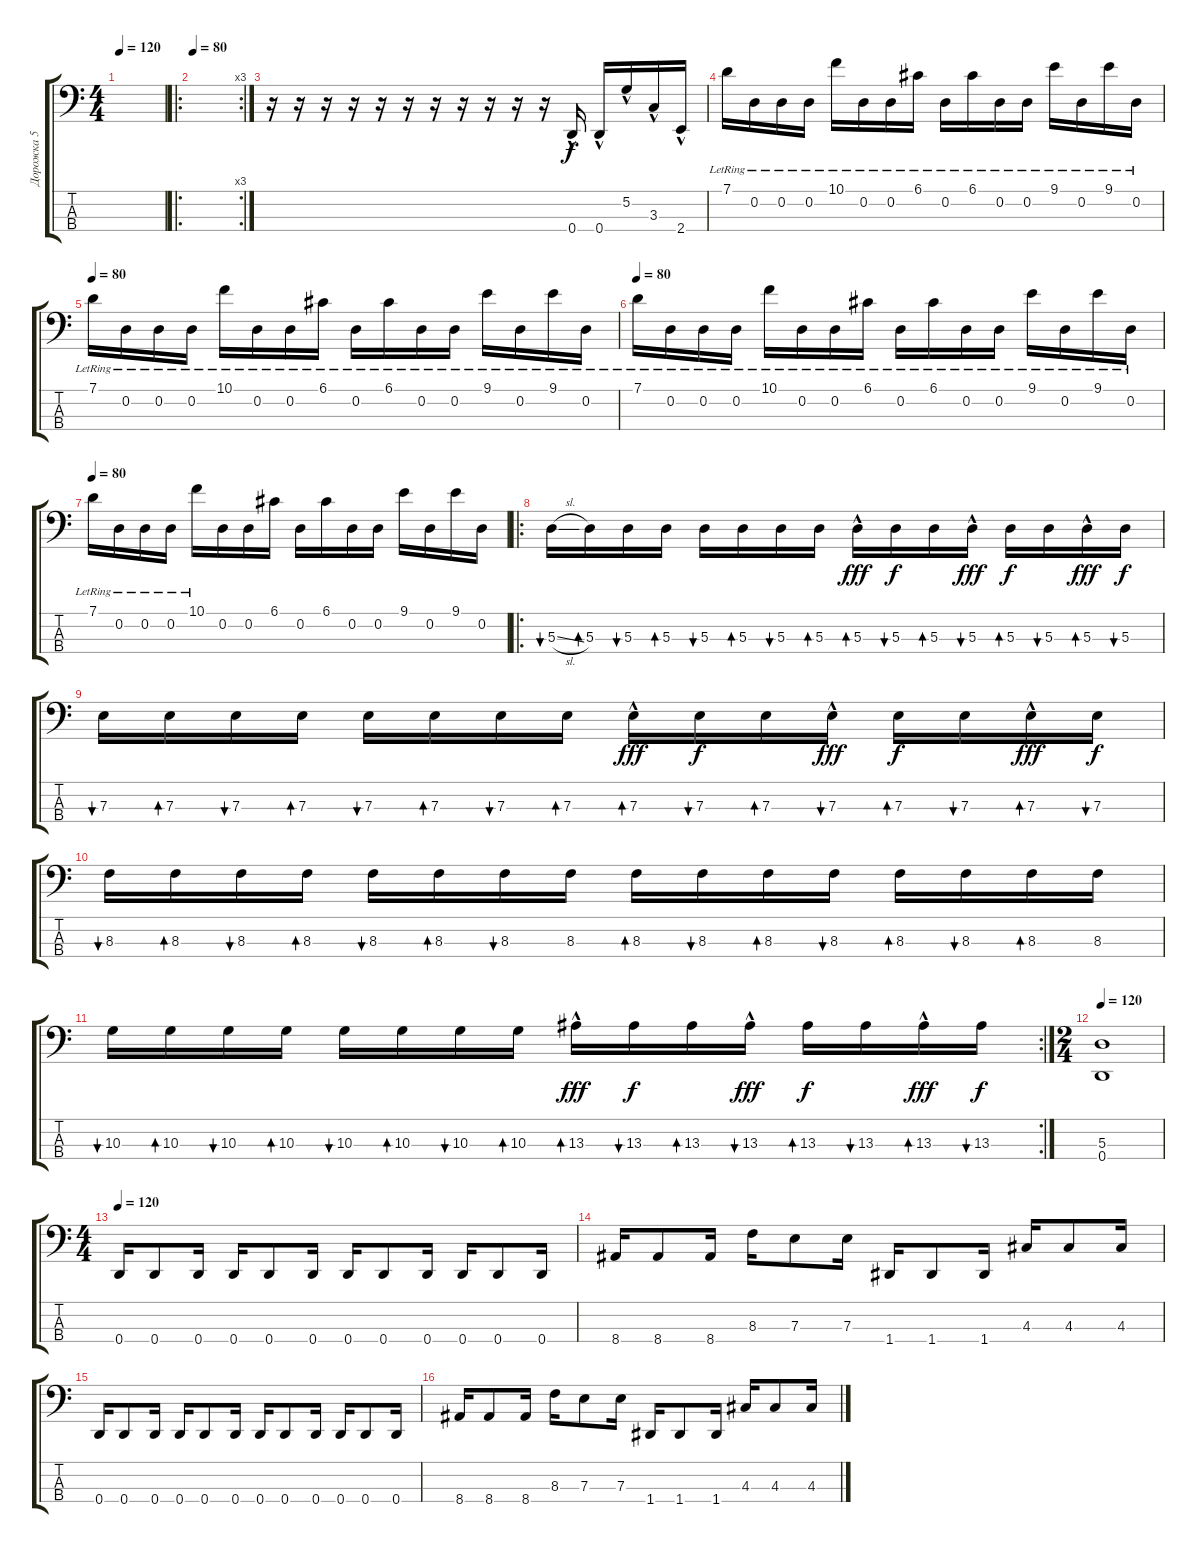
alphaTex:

\track ("Дорожка 5" "Дорожка 5") {instrument fretlessbass}
\staff {score tabs}
\tuning (G2 D2 A1 D1) {hide}
\ts (4 4)
\tempo 120
\tempo 80
\tempo 120
\clef f4
\ks c
|
\ro
\rc 3
\tempo 80
|
r.16 r.16 r.16 r.16 r.16 r.16 r.16 r.16 r.16 r.16 r.16 0.4{hac}.16 0.4{hac}.16 5.2{hac}.16 3.3{hac}.16 2.4{hac}.16 |
7.1{lr}.16{dy f} 0.2{lr}.16 0.2{lr}.16 0.2{lr}.16 10.1{lr}.16 0.2{lr}.16 0.2{lr}.16 6.1{lr}.16 0.2{lr}.16 6.1{lr}.16 0.2{lr}.16 0.2{lr}.16 9.1{lr}.16 0.2{lr}.16 9.1{lr}.16 0.2{lr}.16 |
\tempo 80
7.1{lr}.16 0.2{lr}.16 0.2{lr}.16 0.2{lr}.16 10.1{lr}.16 0.2{lr}.16 0.2{lr}.16 6.1{lr}.16 0.2{lr}.16 6.1{lr}.16 0.2{lr}.16 0.2{lr}.16 9.1{lr}.16 0.2{lr}.16 9.1{lr}.16 0.2{lr}.16 |
\tempo 80
7.1{lr}.16 0.2{lr}.16 0.2{lr}.16 0.2{lr}.16 10.1{lr}.16 0.2{lr}.16 0.2{lr}.16 6.1{lr}.16 0.2{lr}.16 6.1{lr}.16 0.2{lr}.16 0.2{lr}.16 9.1{lr}.16 0.2{lr}.16 9.1{lr}.16 0.2{lr}.16 |
\tempo 80
7.1{lr}.16 0.2{lr}.16 0.2{lr}.16 0.2{lr}.16 10.1{lr}.16 0.2.16 0.2.16 6.1.16 0.2.16 6.1.16 0.2.16 0.2.16 9.1.16 0.2.16 9.1.16 0.2.16 |
\ro
5.3{sl}.16{bu 60} 5.3.16{bd 60} 5.3.16{bu 60} 5.3.16{bd 60} 5.3.16{bu 60} 5.3.16{bd 60} 5.3.16{bu 60} 5.3.16{bd 60} 5.3{hac}.16{bd 60 dy fff} 5.3.16{bu 60 dy f} 5.3.16{bd 60} 5.3{hac}.16{bu 60 dy fff} 5.3.16{bd 60 dy f} 5.3.16{bu 60} 5.3{hac}.16{bd 60 dy fff} 5.3.16{bu 60 dy f} |
7.3.16{bu 60} 7.3.16{bd 60} 7.3.16{bu 60} 7.3.16{bd 60} 7.3.16{bu 60} 7.3.16{bd 60} 7.3.16{bu 60} 7.3.16{bd 60} 7.3{hac}.16{bd 60 dy fff} 7.3.16{bu 60 dy f} 7.3.16{bd 60} 7.3{hac}.16{bu 60 dy fff} 7.3.16{bd 60 dy f} 7.3.16{bu 60} 7.3{hac}.16{bd 60 dy fff} 7.3.16{bu 60 dy f} |
8.3.16{bu 60} 8.3.16{bd 60} 8.3.16{bu 60} 8.3.16{bd 60} 8.3.16{bu 60} 8.3.16{bd 60} 8.3.16{bu 60} 8.3.16 8.3.16{bd 60} 8.3.16{bu 60} 8.3.16{bd 60} 8.3.16{bu 60} 8.3.16{bd 60} 8.3.16{bu 60} 8.3.16{bd 60} 8.3.16 |
\rc 2
10.3.16{bu 60} 10.3.16{bd 60} 10.3.16{bu 60} 10.3.16{bd 60} 10.3.16{bu 60} 10.3.16{bd 60} 10.3.16{bu 60} 10.3.16{bd 60} 13.3{hac}.16{bd 60 dy fff} 13.3.16{bu 60 dy f} 13.3.16{bd 60} 13.3{hac}.16{bu 60 dy fff} 13.3.16{bd 60 dy f} 13.3.16{bu 60} 13.3{hac}.16{bd 60 dy fff} 13.3.16{bu 60 dy f} |
\ts (2 4)
\tempo 120
(5.3 0.4).1 |
\ts (4 4)
\tempo 120
0.4.16 0.4.8 0.4.16 0.4.16 0.4.8 0.4.16 0.4.16 0.4.8 0.4.16 0.4.16 0.4.8 0.4.16 |
8.4.16 8.4.8 8.4.16 8.3.16 7.3.8 7.3.16 1.4.16 1.4.8 1.4.16 4.3.16 4.3.8 4.3.16 |
0.4.16 0.4.8 0.4.16 0.4.16 0.4.8 0.4.16 0.4.16 0.4.8 0.4.16 0.4.16 0.4.8 0.4.16 |
8.4.16 8.4.8 8.4.16 8.3.16 7.3.8 7.3.16 1.4.16 1.4.8 1.4.16 4.3.16 4.3.8 4.3.16
